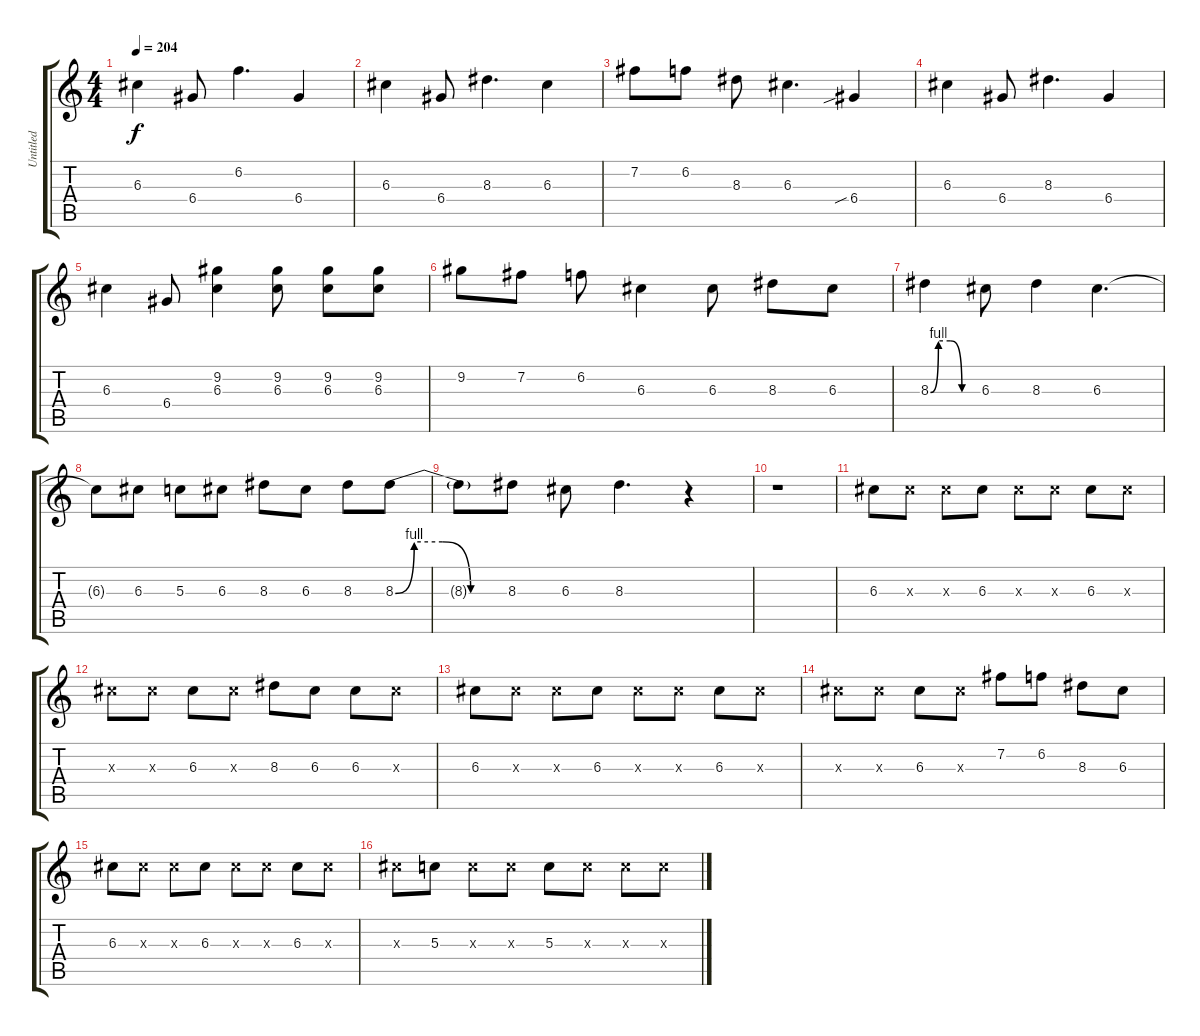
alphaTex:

\track ("Untitled" "Untitled") {instrument acousticguitarsteel}
\staff {score tabs}
\tuning (E4 B3 G3 D3 A2 E2) {hide}
\ts (4 4)
\tempo 204
\clef g2
\ks c
6.3.4{dy f} 6.4.8 6.2.4{d} 6.4.4 |
6.3.4 6.4.8 8.3.4{d} 6.3.4 |
7.2.8 6.2.8 8.3.8 6.3.4{d} 6.4{sib}.4 |
6.3.4 6.4.8 8.3.4{d} 6.4.4 |
6.3.4 6.4.8 (9.2 6.3).4 (9.2 6.3).8 (9.2 6.3).8 (9.2 6.3).8 |
9.2.8 7.2.8 6.2.8 6.3.4 6.3.8 8.3.8 6.3.8 |
8.3{be (custom 0 0 10 4 25 4 40 0 60 0)}.4 6.3.8 8.3.4 6.3.4{d} |
6.3{t}.8 6.3.8 5.3.8 6.3.8 8.3.8 6.3.8 8.3.8 8.3{be (custom 0 0 10 4 25 4 40 0 60 0)}.8 |
8.3{t}.8 8.3.8 6.3.8 8.3.4{d} r.4 |
r.1 |
6.3.8 6.3{x}.8 6.3{x}.8 6.3.8 6.3{x}.8 6.3{x}.8 6.3.8 6.3{x}.8 |
6.3{x}.8 6.3{x}.8 6.3.8 6.3{x}.8 8.3.8 6.3.8 6.3.8 6.3{x}.8 |
6.3.8 6.3{x}.8 6.3{x}.8 6.3.8 6.3{x}.8 6.3{x}.8 6.3.8 6.3{x}.8 |
6.3{x}.8 6.3{x}.8 6.3.8 6.3{x}.8 7.2.8 6.2.8 8.3.8 6.3.8 |
6.3.8 6.3{x}.8 6.3{x}.8 6.3.8 6.3{x}.8 6.3{x}.8 6.3.8 6.3{x}.8 |
6.3{x}.8 5.3.8 5.3{x}.8 5.3{x}.8 5.3.8 5.3{x}.8 5.3{x}.8 5.3{x}.8
